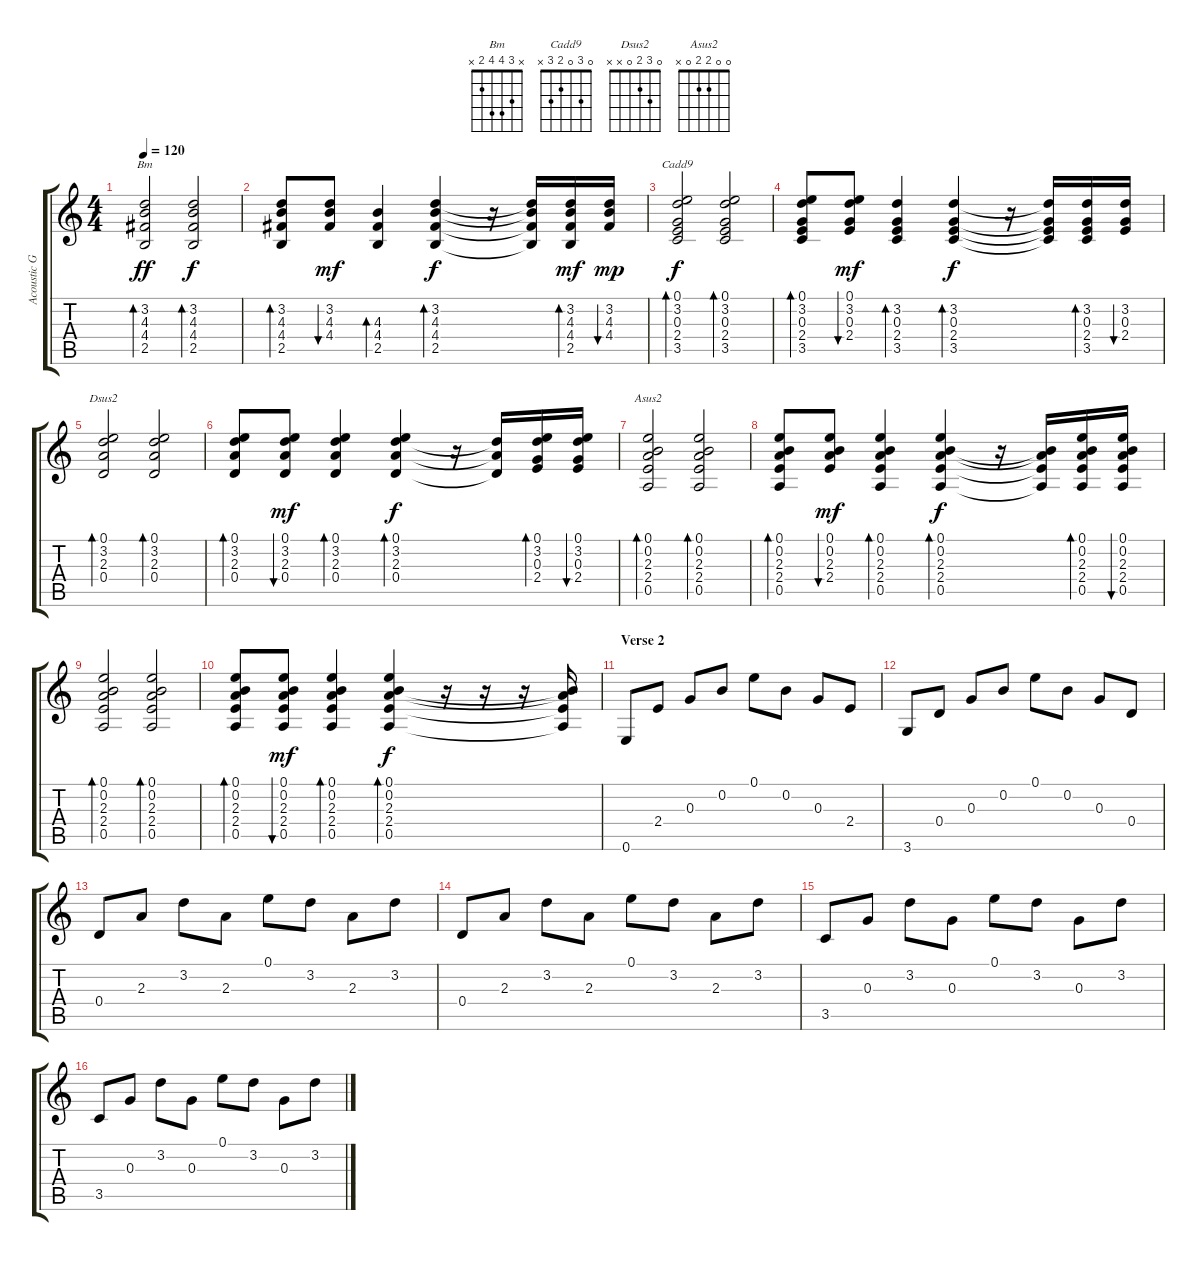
\track ("Acoustic Guitar" "Acoustic G") {instrument acousticguitarsteel}
\staff {score tabs}
\tuning (E4 B3 G3 D3 A2 E2) {hide}
\chord ("Bm" x 3 4 4 2 x)
\chord ("Cadd9" 0 3 0 2 3 x)
\chord ("Dsus2" 0 3 2 0 x x)
\chord ("Asus2" 0 0 2 2 0 x)
\ts (4 4)
\tempo 120
\clef g2
\ks c
(3.2 4.3 4.4 2.5).2{bd 60 ch "Bm" dy ff} (3.2 4.3 4.4 2.5).2{bd 60 dy f} |
(3.2 4.3 4.4 2.5).8{bd 60} (3.2 4.3 4.4).8{bu 60 dy mf} (4.3 4.4 2.5).4{bd 60} (3.2 4.3 4.4 2.5).4{bd 60 dy f} r.16 (3.2{t} 4.3{t} 4.4{t} 2.5{t}).16 (3.2 4.3 4.4 2.5).16{bd 60 dy mf} (3.2 4.3 4.4).16{bu 60 dy mp} |
(0.1 3.2 0.3 2.4 3.5).2{bd 60 ch "Cadd9" dy f} (0.1 3.2 0.3 2.4 3.5).2{bd 60} |
(0.1 3.2 0.3 2.4 3.5).8{bd 60} (0.1 3.2 0.3 2.4).8{bu 60 dy mf} (3.2 0.3 2.4 3.5).4{bd 60} (3.2 0.3 2.4 3.5).4{bd 60 dy f} r.16 (3.2{t} 0.3{t} 2.4{t} 3.5{t}).16 (3.2 0.3 2.4 3.5).16{bd 60} (3.2 0.3 2.4).16{bu 60} |
(0.1 3.2 2.3 0.4).2{bd 60 ch "Dsus2"} (0.1 3.2 2.3 0.4).2{bd 60} |
(0.1 3.2 2.3 0.4).8{bd 60} (0.1 3.2 2.3 0.4).8{bu 60 dy mf} (0.1 3.2 2.3 0.4).4{bd 60} (0.1 3.2 2.3 0.4).4{bd 60 dy f} r.16 (3.2{t} 2.3{t} 0.4{t}).16 (0.1 3.2 0.3 2.4).16{bd 60} (0.1 3.2 0.3 2.4).16{bu 60} |
(0.1 0.2 2.3 2.4 0.5).2{bd 60 ch "Asus2"} (0.1 0.2 2.3 2.4 0.5).2{bd 60} |
(0.1 0.2 2.3 2.4 0.5).8{bd 60} (0.1 0.2 2.3 2.4).8{bu 60 dy mf} (0.1 0.2 2.3 2.4 0.5).4{bd 60} (0.1 0.2 2.3 2.4 0.5).4{bd 60 dy f} r.16 (0.2{t} 2.3{t} 2.4{t} 0.5{t}).16 (0.1 0.2 2.3 2.4 0.5).16{bd 60} (0.1 0.2 2.3 2.4 0.5).16{bu 60} |
(0.1 0.2 2.3 2.4 0.5).2{bd 60} (0.1 0.2 2.3 2.4 0.5).2{bd 60} |
(0.1 0.2 2.3 2.4 0.5).8{bd 60} (0.1 0.2 2.3 2.4 0.5).8{bu 60 dy mf} (0.1 0.2 2.3 2.4 0.5).4{bd 60} (0.1 0.2 2.3 2.4 0.5).4{bd 60 dy f} r.16 r.16 r.16 (0.2{t} 2.3{t} 2.4{t} 0.5{t}).16 |
\section ("" "Verse 2")
0.6.8 2.4.8 0.3.8 0.2.8 0.1.8 0.2.8 0.3.8 2.4.8 |
3.6.8 0.4.8 0.3.8 0.2.8 0.1.8 0.2.8 0.3.8 0.4.8 |
0.4.8 2.3.8 3.2.8 2.3.8 0.1.8 3.2.8 2.3.8 3.2.8 |
0.4.8 2.3.8 3.2.8 2.3.8 0.1.8 3.2.8 2.3.8 3.2.8 |
3.5.8 0.3.8 3.2.8 0.3.8 0.1.8 3.2.8 0.3.8 3.2.8 |
3.5.8 0.3.8 3.2.8 0.3.8 0.1.8 3.2.8 0.3.8 3.2.8
